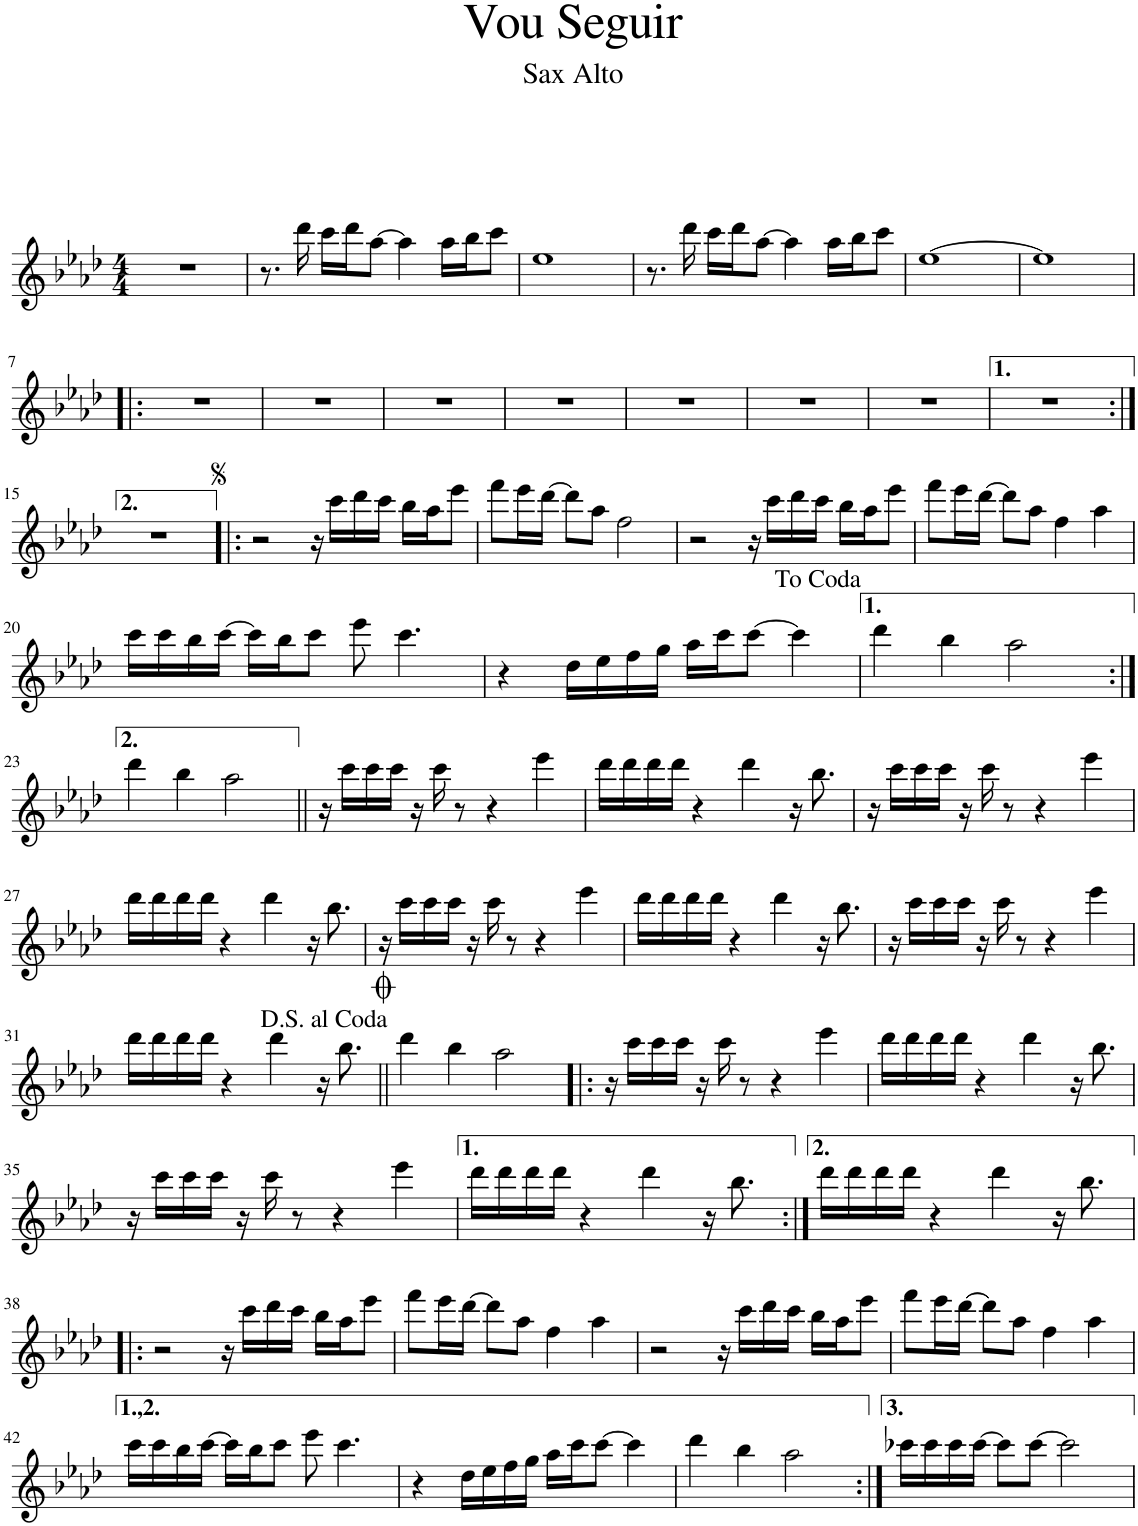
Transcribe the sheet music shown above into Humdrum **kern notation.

**kern
*part1
*staff1
*I"Piano
*I'Pno.
*clefG2
*k[b-e-a-d-]
*M4/4
=1
1r
=2
8.r
16ddd-\
16ccc\LL
16ddd-\J
[8aa-\J
4aa-\]
16aa-\LL
16bb-\J
8ccc\J
=3
1ee-
=4
8.r
16ddd-\
16ccc\LL
16ddd-\J
[8aa-\J
4aa-\]
16aa-\LL
16bb-\J
8ccc\J
=5
[1ee-
=6
1ee-]
!!LO:LB:g=z
=7!|:
1r
=8
1r
=9
1r
=10
1r
=11
1r
=12
1r
=13
1r
=14
1r
!!LO:LB:g=z
=15:|!
1r
=16!|:
2r
16r
16ccc\LL
16ddd-\
16ccc\JJ
16bb-\LL
16aa-\J
8eee-\J
=17
8fff\L
16eee-\L
[16ddd-\JJ
8ddd-\L]
8aa-\J
2ff\
=18
2r
16r
16ccc\LL
16ddd-\
16ccc\JJ
16bb-\LL
16aa-\J
8eee-\J
=19
8fff\L
16eee-\L
[16ddd-\JJ
8ddd-\L]
8aa-\J
4ff\
4aa-\
!!LO:LB:g=z
=20
16ccc\LL
16ccc\
16bb-\
[16ccc\JJ
16ccc\LL]
16bb-\J
8ccc\J
8eee-\
4.ccc\
=21
4r
16dd-\LL
16ee-\
16ff\
16gg\JJ
16aa-\LL
16ccc\J
[8ccc\J
4ccc\]
=22
4ddd-\
4bb-\
2aa-\
!!LO:LB:g=z
=23:|!
4ddd-\
4bb-\
2aa-\
=24||
16r
16ccc\LL
16ccc\
16ccc\JJ
16r
16ccc\
8r
4r
4eee-\
=25
16ddd-\LL
16ddd-\
16ddd-\
16ddd-\JJ
4r
4ddd-\
16r
8.bb-\
=26
16r
16ccc\LL
16ccc\
16ccc\JJ
16r
16ccc\
8r
4r
4eee-\
!!LO:LB:g=z
=27
16ddd-\LL
16ddd-\
16ddd-\
16ddd-\JJ
4r
4ddd-\
16r
8.bb-\
=28
16r
16ccc\LL
16ccc\
16ccc\JJ
16r
16ccc\
8r
4r
4eee-\
=29
16ddd-\LL
16ddd-\
16ddd-\
16ddd-\JJ
4r
4ddd-\
16r
8.bb-\
=30
16r
16ccc\LL
16ccc\
16ccc\JJ
16r
16ccc\
8r
4r
4eee-\
!!LO:LB:g=z
=31
16ddd-\LL
16ddd-\
16ddd-\
16ddd-\JJ
4r
4ddd-\
16r
8.bb-\
=32||
4ddd-\
4bb-\
2aa-\
=33!|:
16r
16ccc\LL
16ccc\
16ccc\JJ
16r
16ccc\
8r
4r
4eee-\
=34
16ddd-\LL
16ddd-\
16ddd-\
16ddd-\JJ
4r
4ddd-\
16r
8.bb-\
!!LO:LB:g=z
=35
16r
16ccc\LL
16ccc\
16ccc\JJ
16r
16ccc\
8r
4r
4eee-\
=36
16ddd-\LL
16ddd-\
16ddd-\
16ddd-\JJ
4r
4ddd-\
16r
8.bb-\
=37:|!
16ddd-\LL
16ddd-\
16ddd-\
16ddd-\JJ
4r
4ddd-\
16r
8.bb-\
!!LO:LB:g=z
=38!|:
2r
16r
16ccc\LL
16ddd-\
16ccc\JJ
16bb-\LL
16aa-\J
8eee-\J
=39
8fff\L
16eee-\L
[16ddd-\JJ
8ddd-\L]
8aa-\J
4ff\
4aa-\
=40
2r
16r
16ccc\LL
16ddd-\
16ccc\JJ
16bb-\LL
16aa-\J
8eee-\J
=41
8fff\L
16eee-\L
[16ddd-\JJ
8ddd-\L]
8aa-\J
4ff\
4aa-\
!!LO:LB:g=z
=42
16ccc\LL
16ccc\
16bb-\
[16ccc\JJ
16ccc\LL]
16bb-\J
8ccc\J
8eee-\
4.ccc\
=43
4r
16dd-\LL
16ee-\
16ff\
16gg\JJ
16aa-\LL
16ccc\J
[8ccc\J
4ccc\]
=44
4ddd-\
4bb-\
2aa-\
=45:|!
16ccc-X\LL
16ccc-\
16ccc-\
[16ccc-\JJ
8ccc-\L]
[8ccc-\J
2ccc-\]
=
*-
